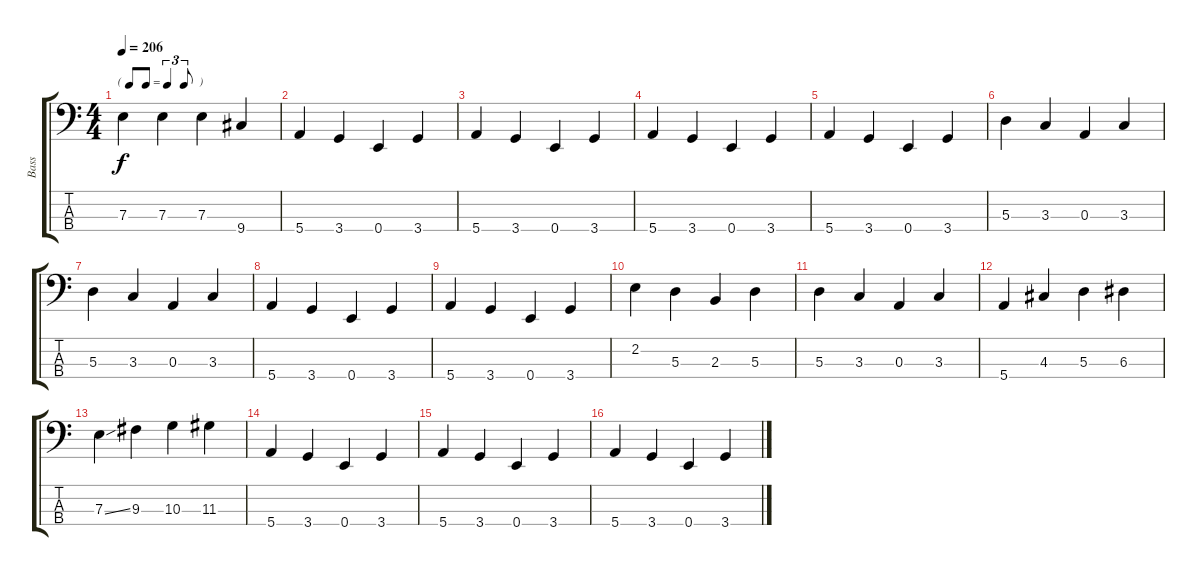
\track ("Bass" "Bass") {instrument electricbassfinger}
\staff {score tabs}
\tuning (G2 D2 A1 E1) {hide}
\ts (4 4)
\tf triplet8th
\tempo 206
\clef f4
\ks c
7.3.4{dy f} 7.3.4 7.3.4 9.4.4 |
5.4.4 3.4.4 0.4.4 3.4.4 |
5.4.4 3.4.4 0.4.4 3.4.4 |
5.4.4 3.4.4 0.4.4 3.4.4 |
5.4.4 3.4.4 0.4.4 3.4.4 |
5.3.4 3.3.4 0.3.4 3.3.4 |
5.3.4 3.3.4 0.3.4 3.3.4 |
5.4.4 3.4.4 0.4.4 3.4.4 |
5.4.4 3.4.4 0.4.4 3.4.4 |
2.2.4 5.3.4 2.3.4 5.3.4 |
5.3.4 3.3.4 0.3.4 3.3.4 |
5.4.4 4.3.4 5.3.4 6.3.4 |
7.3{ss}.4 9.3.4 10.3.4 11.3.4 |
5.4.4 3.4.4 0.4.4 3.4.4 |
5.4.4 3.4.4 0.4.4 3.4.4 |
5.4.4 3.4.4 0.4.4 3.4.4
